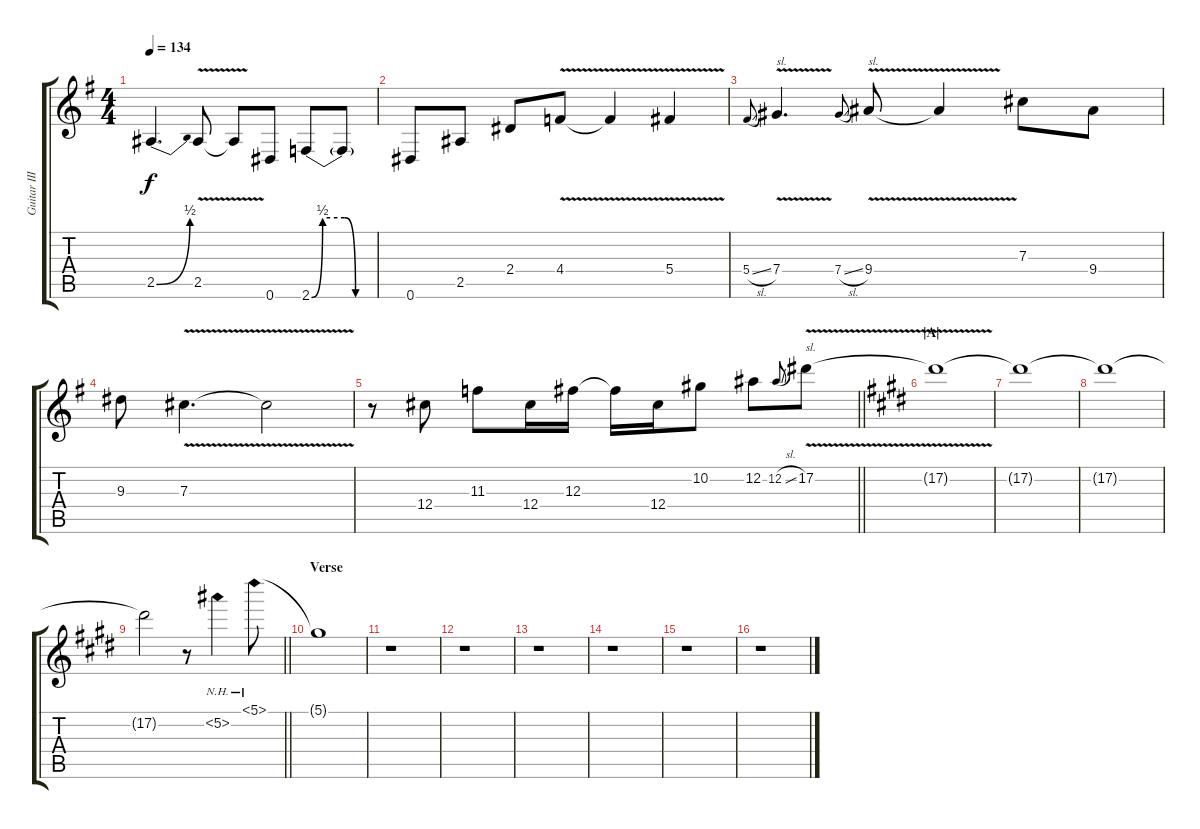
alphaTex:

\track ("Guitar III (left)" "Guitar III") {instrument distortionguitar}
\staff {score tabs}
\tuning (Eb4 Bb3 Gb3 Db3 Ab2 Eb2) {hide}
\ts (4 4)
\tempo 134
\clef g2
\ks eminor
2.5{be (bend 0 0 60 2)}.4{d dy f} 2.5{v}.8 2.5{t}.8 0.6.8 2.6{be (custom 0 0 10 2 30 2 40 0 60 0)}.8 2.6{t}.8 |
0.6.8 2.5.8 2.4.8 4.4{v}.8 4.4{t}.4 5.4{v}.4 |
5.4{sl}.8{gr onbeat} 7.4{v}.4{d txt "sl."} 7.4{sl}.8{gr onbeat} 9.4{v}.8{txt "sl."} 9.4{t}.4 7.3.8 9.4.8 |
9.3.8 7.3{v}.4{d} 7.3{t}.2 |
\barLineRight lightlight
r.8 12.4.8 11.3.8 12.4.16 12.3.16 12.3{t}.16 12.4.16 10.2.8 12.2.8 12.2{sl}.8{gr onbeat} 17.2{v}.8{txt "sl."} |
\section ("" "|A|")
\ks e
17.2{t}.1 |
17.2{t}.1 |
17.2{t}.1 |
\barLineRight lightlight
17.2{t}.2 r.8 5.2{nh}.4 5.1{nh}.8 |
\section ("" "Verse")
5.1{t}.1 |
r.1 |
r.1 |
r.1 |
r.1 |
r.1 |
r.1
